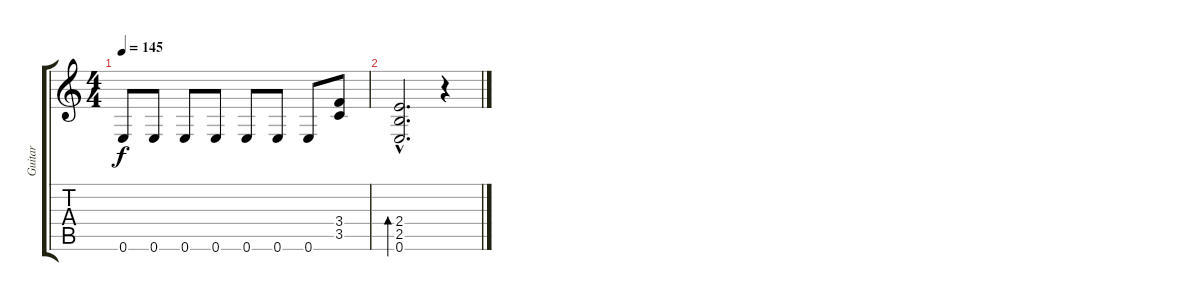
\track ("Guitar" "Guitar") {instrument distortionguitar}
\staff {score tabs}
\tuning (E4 B3 G3 D3 A2 E2) {hide}
\ts (4 4)
\tempo 145
\clef g2
\ks c
0.6.8{dy f instrument electricguitarmuted} 0.6.8 0.6.8 0.6.8 0.6.8 0.6.8 0.6.8 (3.4 3.5).8{instrument distortionguitar} |
(2.4{hac} 2.5{hac} 0.6{hac}).2{d bd 60} r.4
